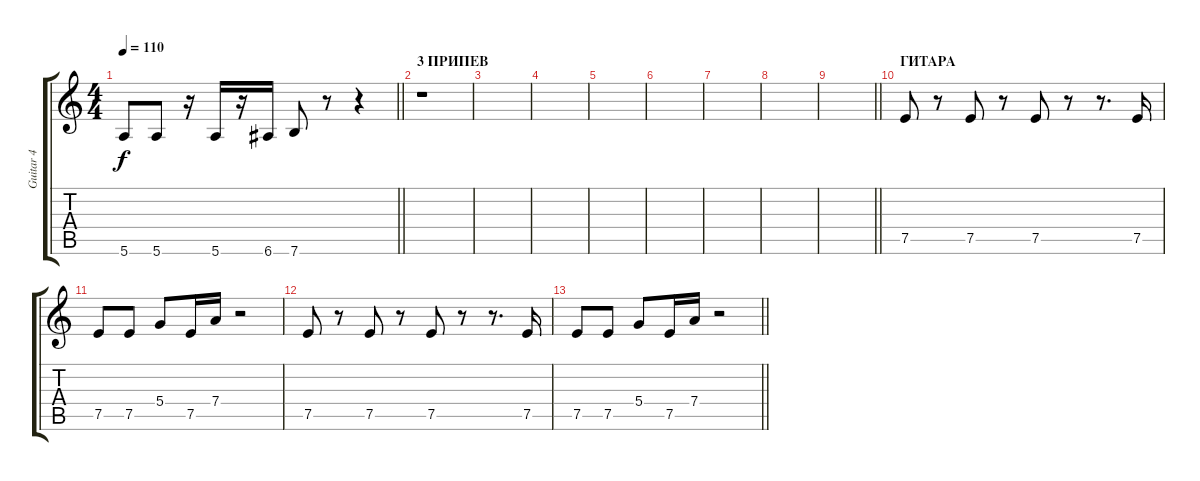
\track ("Guitar 4" "Guitar 4") {instrument electricguitarmuted}
\staff {score tabs}
\tuning (E4 B3 G3 D3 A2 E2) {hide}
\ts (4 4)
\tempo 110
\clef g2
\barLineRight lightlight
\ks c
5.6.8{dy f} 5.6.8 r.16 5.6.16 r.16 6.6.16 7.6.8 r.8 r.4 |
\section ("" "3 ПРИПЕВ")
r.1 |
|
|
|
|
|
|
\barLineRight lightlight
|
\section ("" "ГИТАРА")
7.5.8 r.8 7.5.8 r.8 7.5.8 r.8 r.8{d} 7.5.16 |
7.5.8 7.5.8 5.4.8 7.5.16 7.4.16 r.2 |
7.5.8 r.8 7.5.8 r.8 7.5.8 r.8 r.8{d} 7.5.16 |
\barLineRight lightlight
7.5.8 7.5.8 5.4.8 7.5.16 7.4.16 r.2
